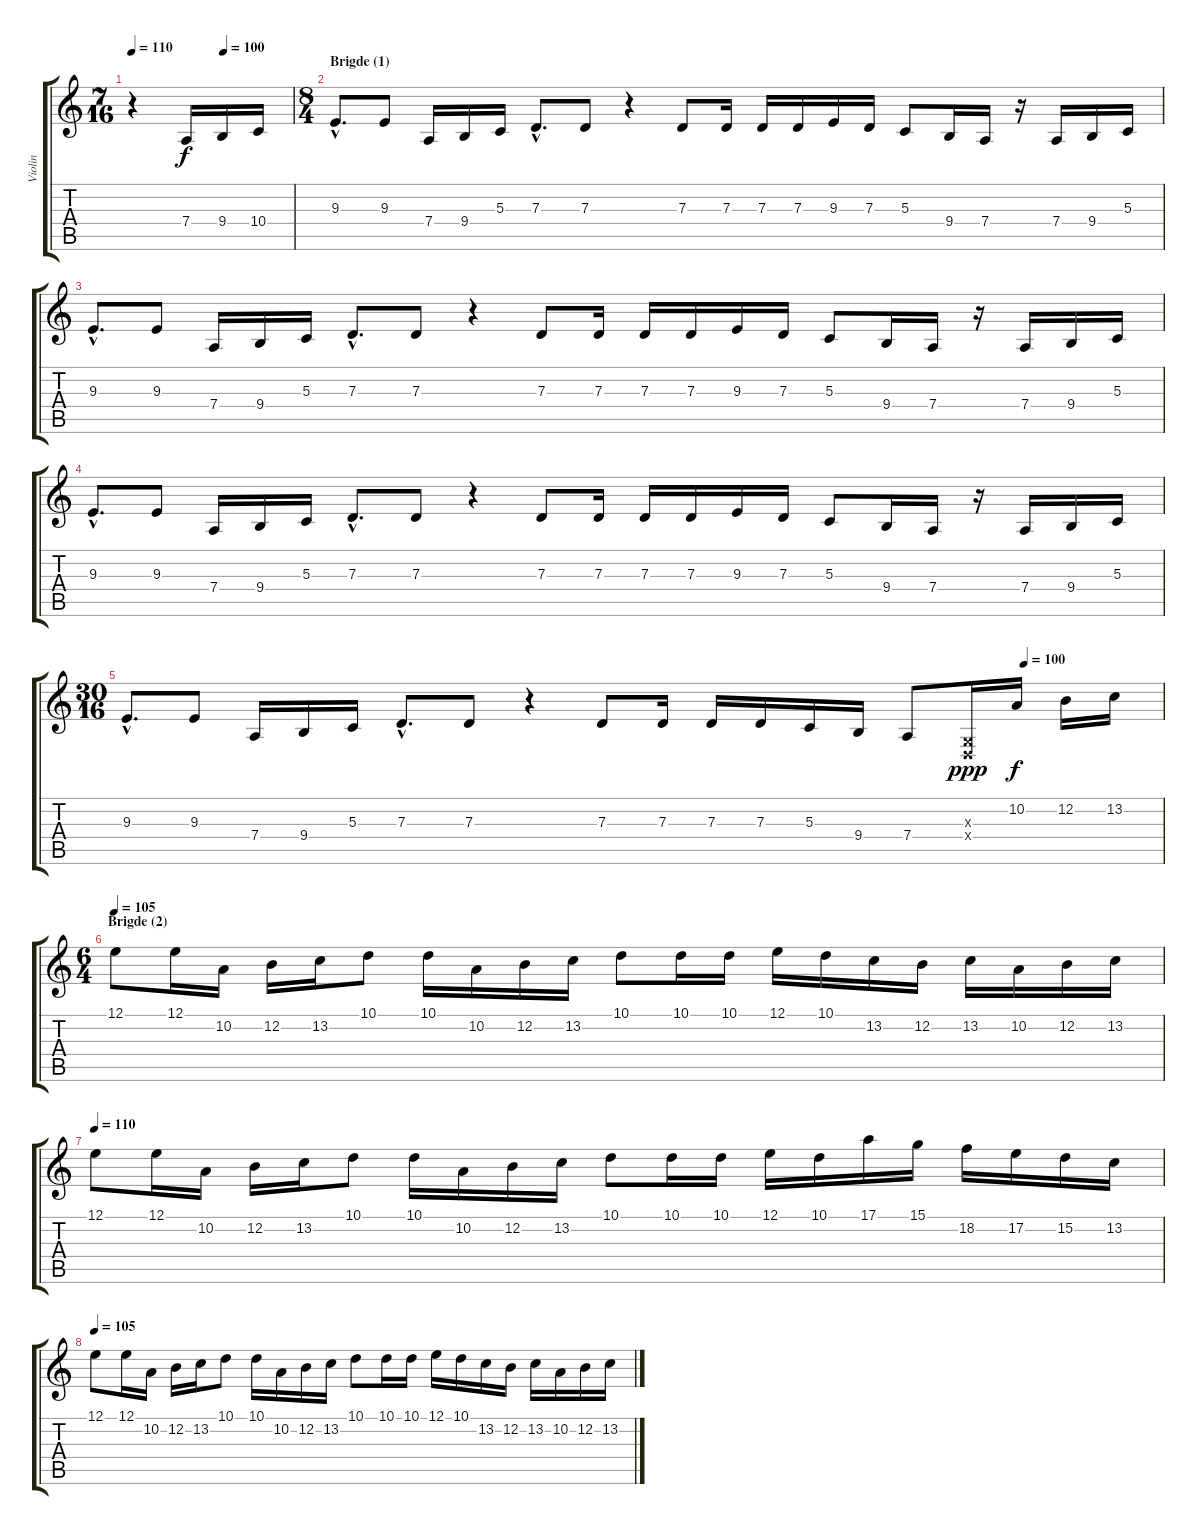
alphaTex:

\track ("Violin" "Violin") {instrument violin}
\staff {score tabs}
\tuning (E4 B3 G3 D3 A2 E2) {hide}
\ts (7 16)
\tempo 110
\tempo (100 0.5714285714285714)
\clef g2
\ks c
r.4{dy f} 7.4.16{volume 9 instrument violin} 9.4.16 10.4.16 |
\ts (8 4)
\section ("" "Brigde (1)")
9.3{hac}.8{d} 9.3.8 7.4.16 9.4.16 5.3.16 7.3{hac}.8{d} 7.3.8 r.4 7.3.8 7.3.16 7.3.16 7.3.16 9.3.16 7.3.16 5.3.8 9.4.16 7.4.16 r.16 7.4.16 9.4.16 5.3.16 |
9.3{hac}.8{d} 9.3.8 7.4.16 9.4.16 5.3.16 7.3{hac}.8{d} 7.3.8 r.4 7.3.8 7.3.16 7.3.16 7.3.16 9.3.16 7.3.16 5.3.8 9.4.16 7.4.16 r.16 7.4.16 9.4.16 5.3.16 |
9.3{hac}.8{d} 9.3.8 7.4.16 9.4.16 5.3.16 7.3{hac}.8{d} 7.3.8 r.4 7.3.8 7.3.16 7.3.16 7.3.16 9.3.16 7.3.16 5.3.8 9.4.16 7.4.16 r.16 7.4.16 9.4.16 5.3.16 |
\ts (30 16)
\tempo (100 0.8666666666666667)
9.3{hac}.8{d} 9.3.8 7.4.16 9.4.16 5.3.16 7.3{hac}.8{d} 7.3.8 r.4 7.3.8 7.3.16 7.3.16 7.3.16 5.3.16 9.4.16 7.4.8 (0.3{x} 0.4{x}).16{dy ppp} 10.2.16{dy f} 12.2.16 13.2.16 |
\ts (6 4)
\section ("" "Brigde (2)")
\tempo 110
\tempo 105
12.1.8{volume 14 instrument violin} 12.1.16 10.2.16 12.2.16 13.2.16 10.1.8 10.1.16 10.2.16 12.2.16 13.2.16 10.1.8 10.1.16 10.1.16 12.1.16 10.1.16 13.2.16 12.2.16 13.2.16 10.2.16 12.2.16 13.2.16 |
\tempo 105
\tempo 110
12.1.8{instrument violin} 12.1.16 10.2.16 12.2.16 13.2.16 10.1.8 10.1.16 10.2.16 12.2.16 13.2.16 10.1.8 10.1.16 10.1.16 12.1.16 10.1.16 17.1.16 15.1.16 18.2.16 17.2.16 15.2.16 13.2.16 |
\tempo 110
\tempo 105
12.1.8{volume 14 instrument violin} 12.1.16 10.2.16 12.2.16 13.2.16 10.1.8 10.1.16 10.2.16 12.2.16 13.2.16 10.1.8 10.1.16 10.1.16 12.1.16 10.1.16 13.2.16 12.2.16 13.2.16 10.2.16 12.2.16 13.2.16
